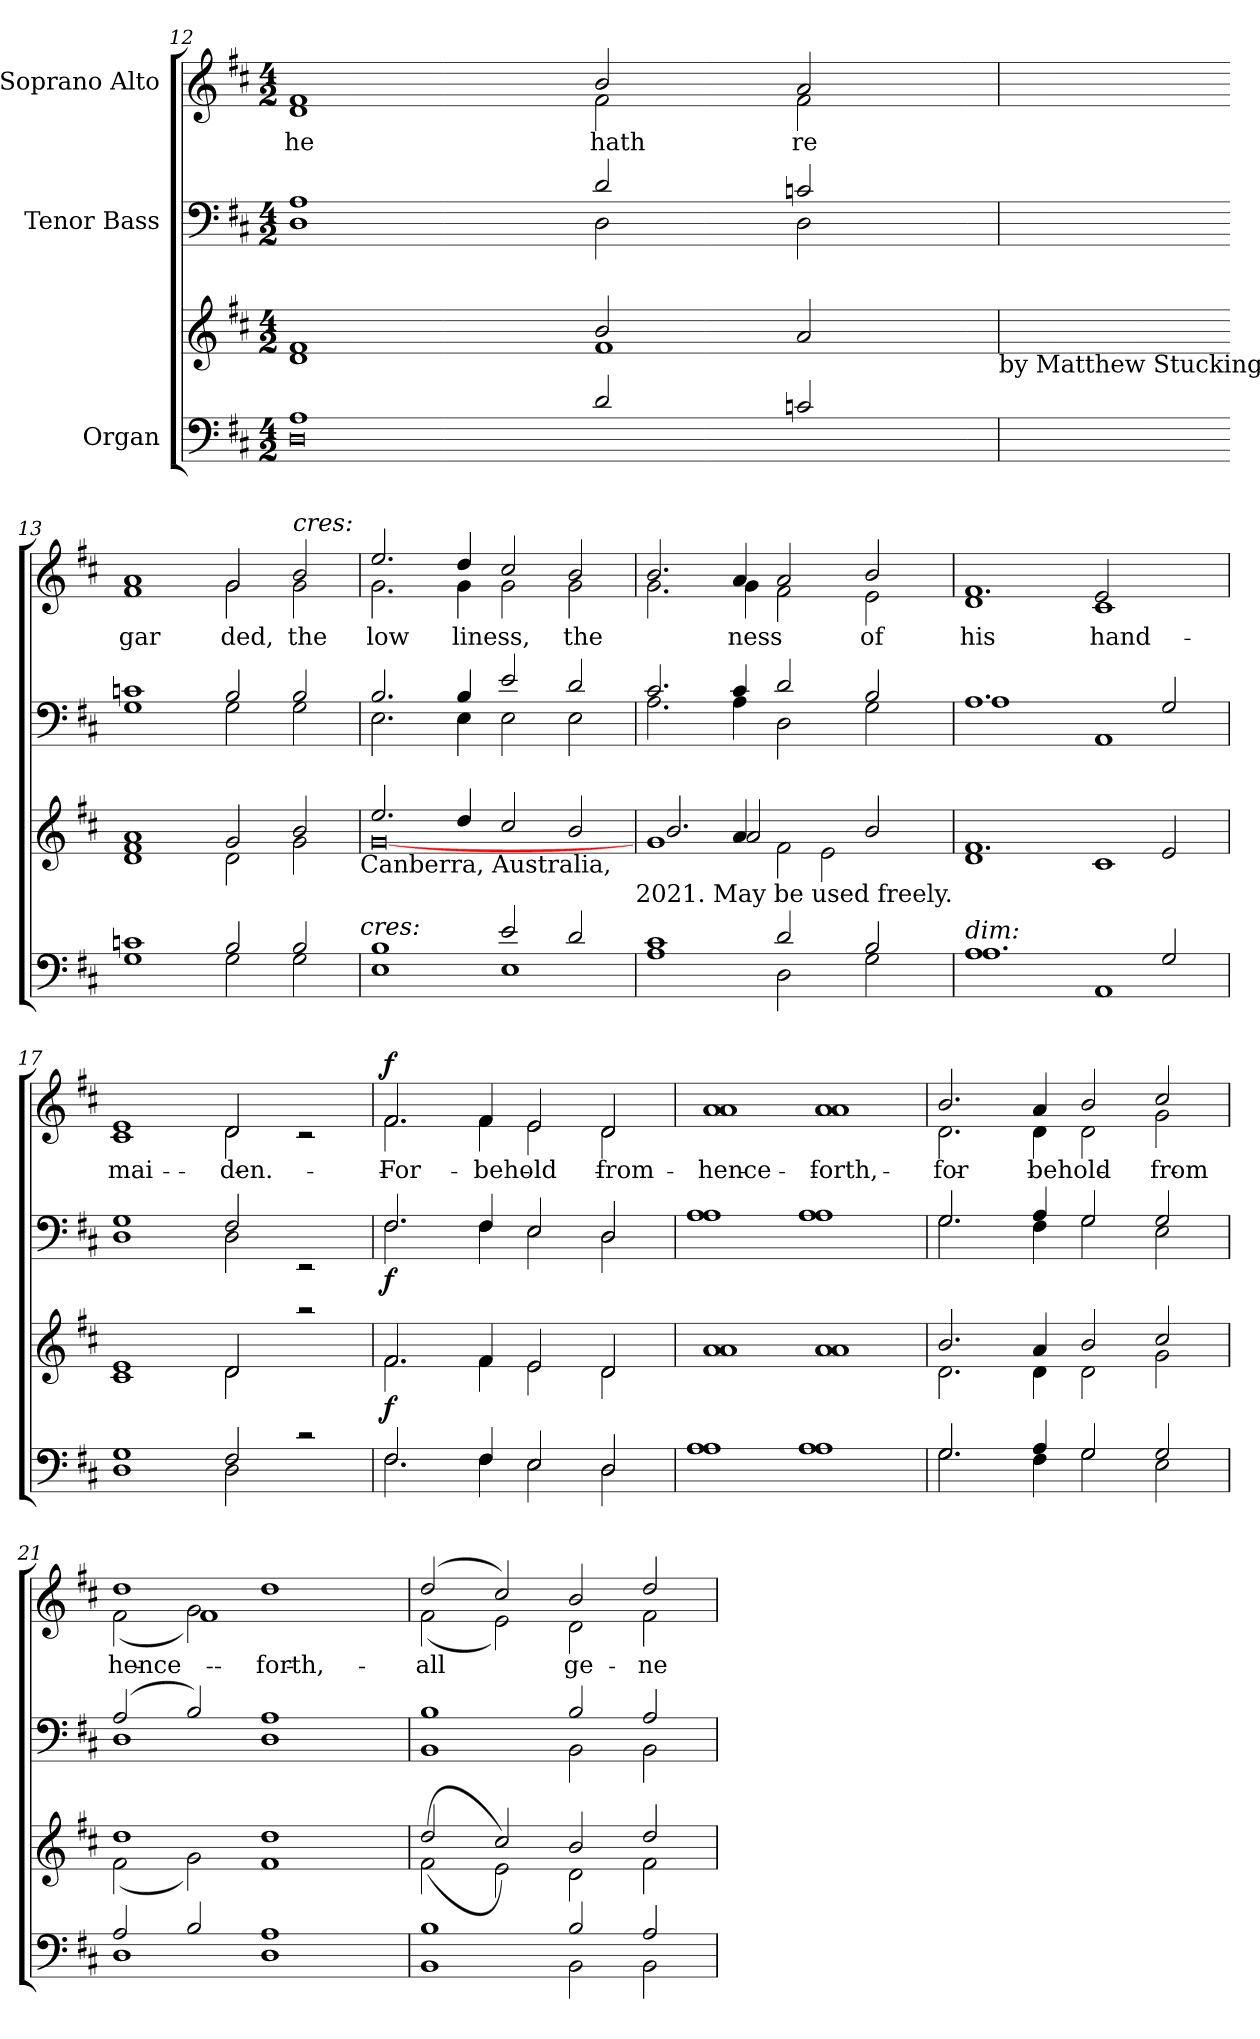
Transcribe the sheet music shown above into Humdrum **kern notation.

**kern	**kern	**dynam	**kern	**dynam	**kern	**text	**dynam
*part3	*part3	*part3	*part2	*part2	*part1	*part1	*part1
*staff4	*staff3	*staff3/4	*staff2	*staff2	*staff1	*staff1	*staff1
*I"Organ	*	*	*I"Tenor Bass	*	*I"Soprano Alto	*	*
*clefF4	*clefG2	*	*clefF4	*	*clefG2	*	*
*	*	*	*ITrd7c12	*	*	*	*
*k[f#c#]	*k[f#c#]	*	*k[f#c#]	*	*k[f#c#]	*	*
*D:	*D:	*	*D:	*	*D:	*	*
*M4/2	*M4/2	*	*M4/2	*	*M4/2	*	*
=12	=12	=12	=12	=12	=12	=12	=12
*^	*^	*	*^	*	*	*	*
*	*	*	*^	*	*	*	*	*	*	*
!	!	!	!	!	!	!	!	!	!	!LO:LY:b	!
*	*	*	*	*	*	*	*	*	*^	*	*
0D	1A	1d	1f#	1ryy	.	1AA	1DD	.	1f#	1d	he	.
!	!	!	!	!	!	!	!	!	!	!	!LO:LY:b	!
.	2d/	1f#	1ryy	2b/	.	2D/	2DD\	.	2b/	2f#\	hath	.
!	!	!	!	!	!	!	!	!	!	!	!LO:LY:b	!
.	2cn/	.	.	2a/	.	2Cn/	2DD\	.	2a/	2f#\	re	.
!	!	!	!	!LO:TX:b:t=by Matthew Stuckings,	!	!	!	!	!	!	!	!
=13	=13	=13	=13	=13	=13	=13	=13	=13	=13	=13	=13	=13
!	!	!	!	!	!	!	!	!	!	!	!LO:LY:b	!
*	*	*	*v	*v	*	*	*	*	*	*	*	*
1G 1cn	1ryy	1d 1f# 1a	1ryy	.	1Cn	1GG	.	1a	1f#	gar	.
!	!	!	!	!	!	!	!	!	!	!LO:LY:b	!
2B/	2G\	2g/	2d\	.	2BB/	2GG\	.	2g/	2g\	ded,	.
!	!	!	!	!	!	!	!	!LO:TX:a:i:t=cres&colon;	!	!	!
!	!	!	!	!	!	!	!	!	!	!LO:LY:b	!
2B/	2G\	2b/	2g\	.	2BB/	2GG\	.	2b/	2g\	the	.
!	!	!	!LO:TX:b:t=Canberra, Australia,	!	!	!	!	!	!	!	!
!	!LO:TX:a:i:t=cres&colon;	!	!	!	!	!	!	!	!	!	!
=14	=14	=14	=14	=14	=14	=14	=14	=14	=14	=14	=14
*	*	*	*^	*	*	*	*	*	*	*	*
!	!	!	!	!	!	!	!	!	!	!	!LO:LY:b	!
1E 1B	1ryy	0ryy	[<0g	2.ee/	.	2.BB/	2.EE\	.	2.ee/	2.g\	low	.
!	!	!	!	!	!	!	!	!	!	!	!LO:LY:b	!
.	.	.	.	4dd/	.	4BB/	4EE\	.	4dd/	4g\	liness,	.
1E	2e/	.	.	2cc#/	.	2E/	2EE\	.	2cc#/	2g\	.	.
!	!	!	!	!	!	!	!	!	!	!	!LO:LY:b	!
.	2d/	.	.	2b/	.	2D/	2EE\	.	2b/	2g\	the	.
!	!	!	!	!LO:TX:b:t=2021. May be used freely.	!	!	!	!	!	!	!	!
=15	=15	=15	=15	=15	=15	=15	=15	=15	=15	=15	=15	=15
*	*	*	*	*^	*	*	*	*	*	*	*	*
!	!	!	!	!	!	!	!	!	!	!	!	!LO:LY:b	!
1c#	1A	1g	2.b/	2.ryy	1ryy	.	2.C#/	2.AA\	.	2.b/	2.g\	.	.
!	!	!	!	!	!	!	!	!	!	!	!	!LO:LY:b	!
!	!	!	!	!	!	!	!	!	!	!	!	!LO:LY:b	!
.	.	.	4a/	2a/	.	.	4C#/	4AA\	.	4a/	4g\	ness	.
2D\	2d/	1ryy	2f#\	.	4ryy	.	2D/	2DD\	.	2a/	2f#\	.	.
.	.	.	.	4ryy	2e\	.	.	.	.	.	.	.	.
!	!	!	!	!	!	!	!	!	!	!	!	!LO:LY:b	!
2B/	2G\	.	2ryy	2b/	.	.	2BB/	2GG\	.	2b/	2e\	of	.
.	.	.	.	.	4ryy	.	.	.	.	.	.	.	.
*	*	*	*	*	*	*	*	*	*	*v	*v	*	*
!!LO:LB:g=z
=16	=16	=16	=16	=16	=16	=16	=16	=16	=16	=16	=16	=16
!LO:TX:a:i:t=dim&colon;	!	!	!	!	!	!	!	!	!	!	!	!
!	!	!	!	!	!	!	!	!	!	!	!LO:LY:b	!
*	*	*	*	*	*	*	*	*	*	*^	*	*
*	*	*	*	*v	*v	*	*	*	*	*	*^	*	*
1A	1.A	4ryy	1d	1.f#	.	1.AA	1AA	.	1.f#	1d	1ryy	his	.
.	.	1..ryy	.	.	.	.	.	.	.	.	.	.	.
!	!	!	!	!	!	!	!	!	!	!	!	!LO:LY:b	!
1AA	.	.	1c#	.	.	.	1AAA	.	.	1c#	2e/	hand-	.
.	2G/	.	.	2e/	.	2GG/	.	.	2ryy	.	2ryy	.	.
=17	=17	=17	=17	=17	=17	=17	=17	=17	=17	=17	=17	=17	=17
!	!	!	!	!	!	!	!	!	!	!	!	!LO:LY:b	!
*	*	*	*v	*v	*	*	*	*	*	*v	*v	*	*
1D	1G	1e	1c#	.	1DD	1GG	.	1c#	1e	-mai-	.
!	!	!	!	!	!	!	!	!	!	!LO:LY:b	!
2F#/	2D\	2d\	2d/	.	2DD\	2FF#/	.	2d\	2d/	-den.	.
2rc	2ryy	2raa	2ryy	.	2ryy	2rEE	.	2ryy	2rc	.	.
=18	=18	=18	=18	=18	=18	=18	=18	=18	=18	=18	=18
!	!	!	!	!LO:DY:b	!	!	!LO:DY:b	!	!	!LO:LY:b	!LO:DY:a
2.F#\	2.F#/	2.f#/	2.f#\	f	2.FF#/	2.FF#\	f	2.f#/	2.f#\	For	f
!	!	!	!	!	!	!	!	!	!	!LO:LY:b	!
4F#\	4F#/	4f#/	4f#\	.	4FF#/	4FF#\	.	4f#/	4f#\	behold	.
2E\	2E/	2e/	2e\	.	2EE/	2EE\	.	2e/	2e\	.	.
!	!	!	!	!	!	!	!	!	!	!LO:LY:b	!
2D\	2D/	2d/	2d\	.	2DD/	2DD\	.	2d/	2d\	from	.
=19	=19	=19	=19	=19	=19	=19	=19	=19	=19	=19	=19
!	!	!	!	!	!	!	!	!	!	!LO:LY:b	!
*v	*v	*	*	*	*v	*v	*	*v	*v	*	*
*	*v	*v	*	*	*	*	*	*
1A 1A	1a 1a	.	1AA 1AA	.	1a 1a	hence-	.
!	!	!	!	!	!	!LO:LY:b	!
1A 1A	1a 1a	.	1AA 1AA	.	1a 1a	-forth,	.
=20	=20	=20	=20	=20	=20	=20	=20
*^	*^	*	*^	*	*^	*	*
!	!	!	!	!	!	!	!	!	!	!LO:LY:b	!
2.G\	2.G/	2.b/	2.d\	.	2.GG/	2.GG\	.	2.b/	2.d\	for	.
!	!	!	!	!	!	!	!	!	!	!LO:LY:b	!
4F#\	4A/	4a/	4d\	.	4AA/	4FF#\	.	4a/	4d\	behold	.
2G\	2G/	2b/	2d\	.	2GG/	2GG\	.	2b/	2d\	.	.
!	!	!	!	!	!	!	!	!	!	!LO:LY:b	!
2E\	2G/	2cc#/	2g\	.	2GG/	2EE\	.	2cc#/	2g\	from	.
!!LO:LB:g=z
=21	=21	=21	=21	=21	=21	=21	=21	=21	=21	=21	=21
!	!	!	!	!	!	!	!	!	!	!LO:LY:b	!
*	*	*	*	*	*	*	*	*	*^	*	*
1D	2A/	1dd	(<2f#\	.	(2AA/	1DD	.	1dd	(<2f#\	2ryy	hence-	.
.	2B/	.	2g\)	.	2BB/)	.	.	.	2g\)	1f#	.	.
!	!	!	!	!	!	!	!	!	!	!	!LO:LY:b	!
1ryy	1D 1A	1f#	1dd	.	1AA	1DD	.	1ryy	1dd	.	-forth,	.
.	.	.	.	.	.	.	.	.	.	2ryy	.	.
=22	=22	=22	=22	=22	=22	=22	=22	=22	=22	=22	=22	=22
!	!	!	!	!	!	!	!	!	!	!	!LO:LY:b	!
*	*	*	*	*	*	*	*	*	*v	*v	*	*
1B	1BB	(<2f#\	(2dd/	.	1BB	1BBB	.	(2dd/	(<2f#\	-all	.
.	.	2e\)	2cc#/)	.	.	.	.	2cc#/)	2e\)	.	.
!	!	!	!	!	!	!	!	!	!	!LO:LY:b	!
2B/	2BB\	2d\	2b/	.	2BB/	2BBB\	.	2b/	2d\	ge-	.
!	!	!	!	!	!	!	!	!	!	!LO:LY:b	!
2A/	2BB\	2f#\	2dd/	.	2AA/	2BBB\	.	2dd/	2f#\	-ne-	.
*v	*v	*	*	*	*v	*v	*	*v	*v	*	*
*	*v	*v	*	*	*	*	*	*
=	=	=	=	=	=	=	=
*-	*-	*-	*-	*-	*-	*-	*-
